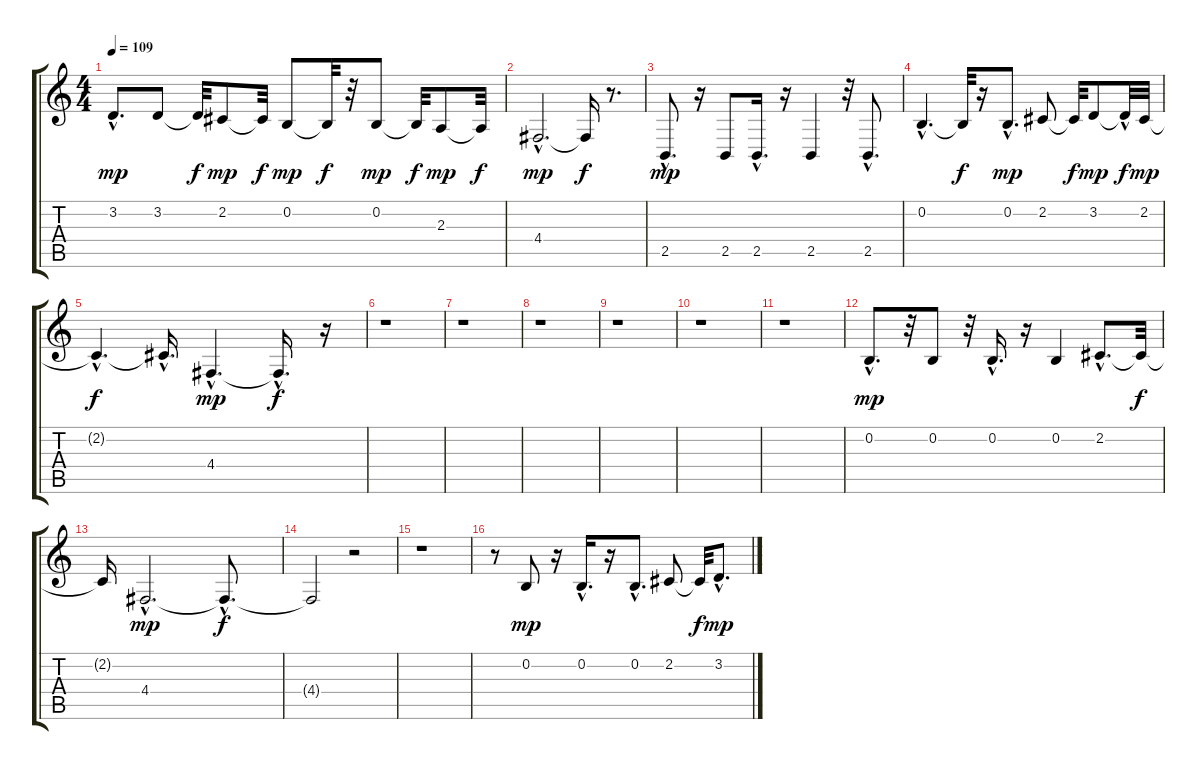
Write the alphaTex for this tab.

\track "" {instrument bassoon}
\staff {score tabs}
\tuning (E4 B3 G3 D3 A2 E2) {hide}
\ts (4 4)
\tempo 109
\clef g2
\ks c
3.2{hac}.8{d dy mp} 3.2.8 3.2{t}.32{dy f} 2.2.8{dy mp} 2.2{t}.32{dy f} 0.2.8{dy mp} 0.2{t}.32{dy f} r.32 0.2.8{dy mp} 0.2{t}.32{dy f} 2.3.8{dy mp} 2.3{t}.32{dy f} |
4.4{hac}.2{d dy mp} 4.4{t}.16{dy f} r.8{d} |
2.5{hac}.8{d dy mp} r.16 2.5.8 2.5{hac}.16{d} r.16 2.5.4 r.32 2.5{hac}.8{d} |
0.2{hac}.4{d} 0.2{t}.32{dy f} r.16 0.2{hac}.8{d dy mp} 2.2.8 2.2{t}.32{dy f} 3.2.8{dy mp} 3.2{hac t}.32{dy f} 2.2.32{dy mp} |
2.2{hac t}.4{d dy f} 2.2{hac t}.16{d} 4.4{hac}.4{d dy mp} 4.4{hac t}.16{d dy f} r.16 |
r.1 |
r.1 |
r.1 |
r.1 |
r.1 |
r.1 |
0.2{hac}.8{d dy mp} r.32 0.2.8 r.32 0.2{hac}.16{d} r.16 0.2.4 2.2{hac}.8{d} 2.2{t}.32{dy f} |
2.2{t}.16 4.4{hac}.2{d dy mp} 4.4{hac t}.8{d dy f} |
4.4{t}.2 r.2 |
r.1 |
r.8 0.2.8{dy mp} r.16 0.2{hac}.16{d} r.16 0.2{hac}.8{d} 2.2.8 2.2{t}.32{dy f} 3.2{hac}.8{d dy mp}
